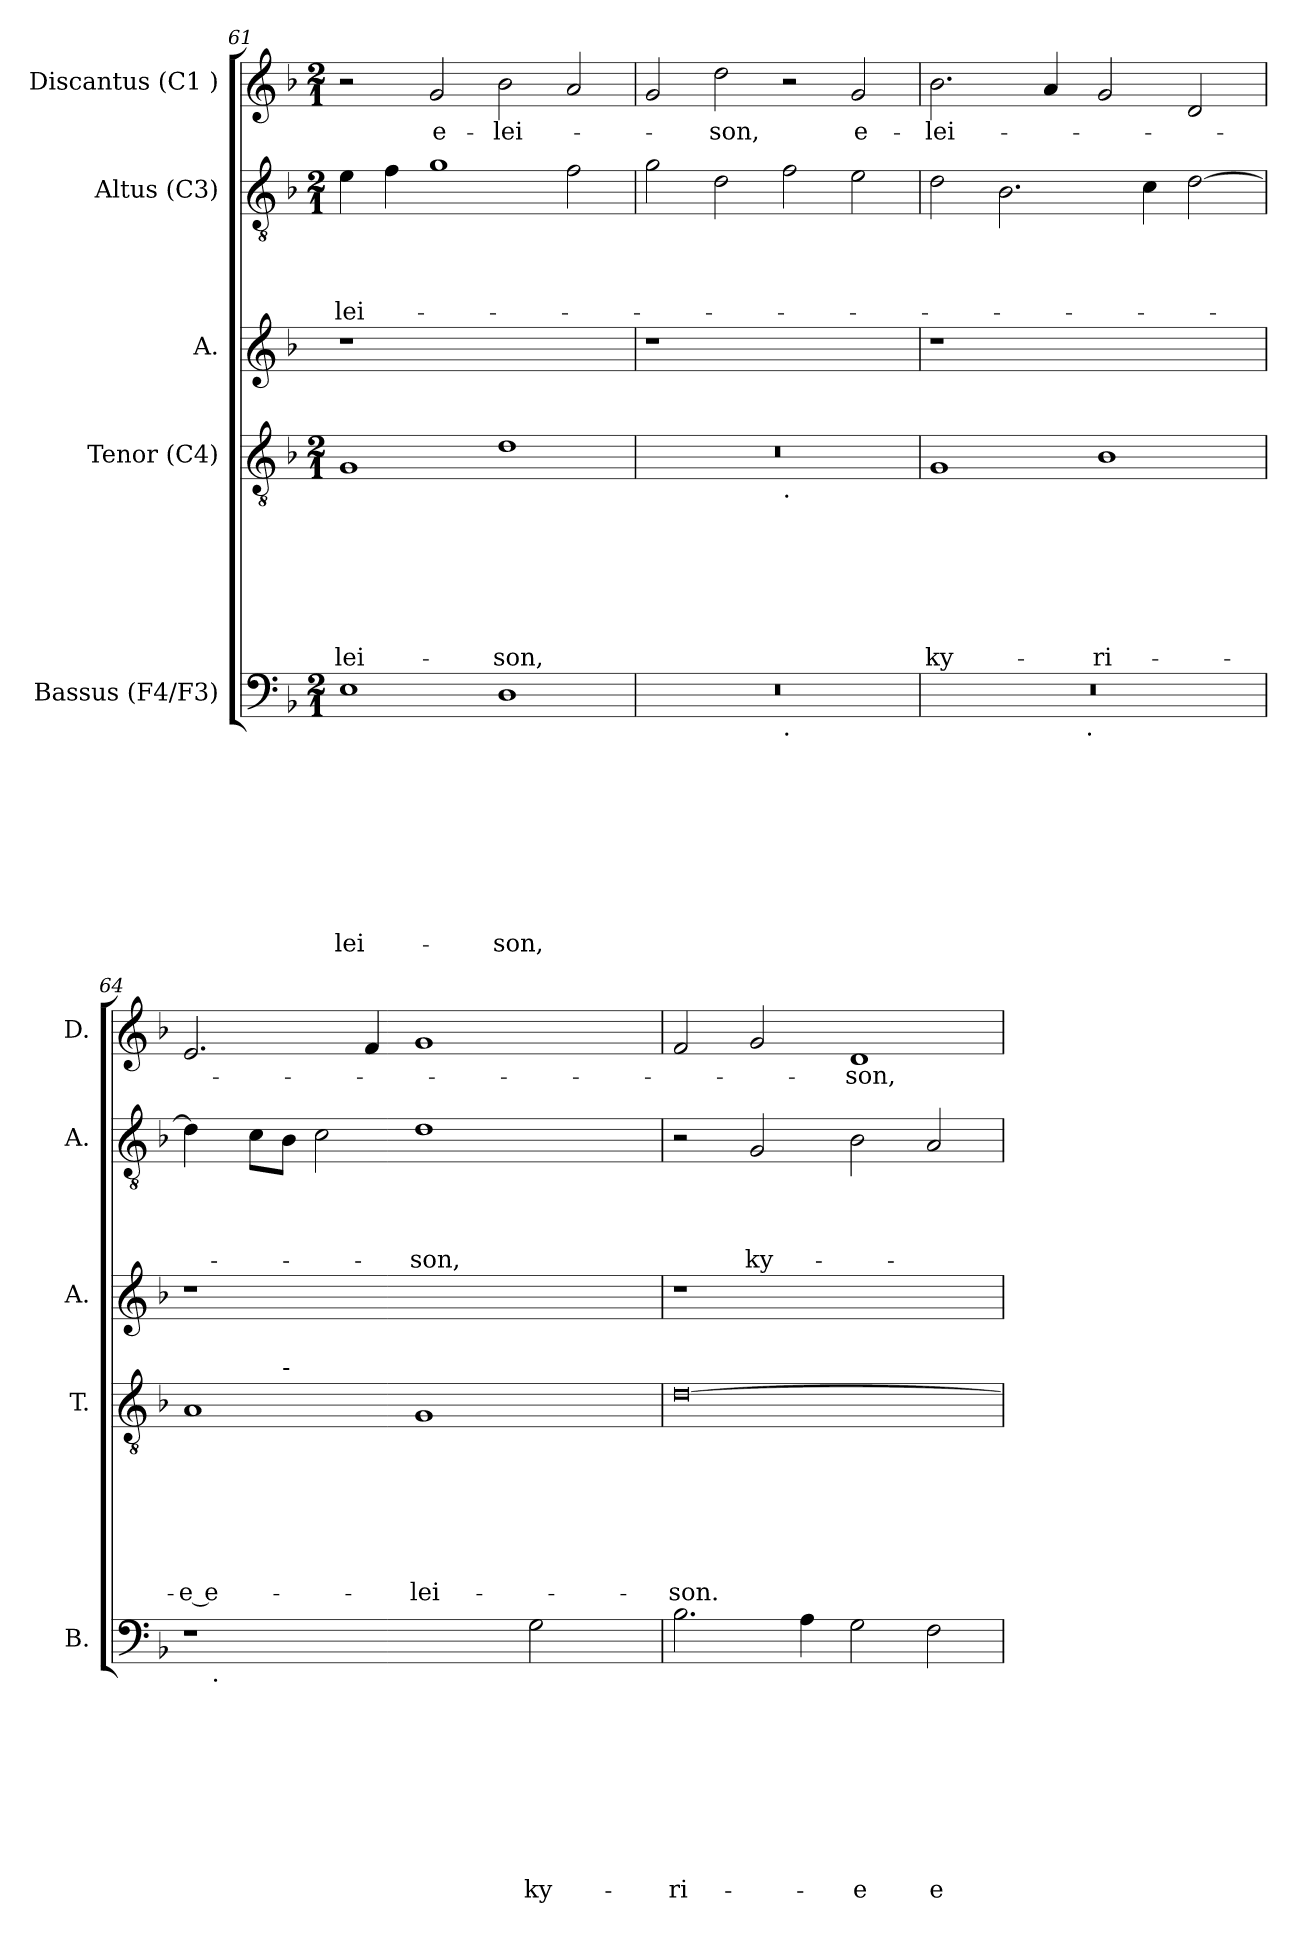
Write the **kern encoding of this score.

**kern	**text	**text	**text	**text	**text	**text	**text	**text	**text	**kern	**text	**text	**text	**text	**text	**text	**text	**kern	**kern	**text	**text	**text	**text	**kern	**text
*part5	*part5	*part5	*part5	*part5	*part5	*part5	*part5	*part5	*part5	*part4	*part4	*part4	*part4	*part4	*part4	*part4	*part4	*part3	*part2	*part2	*part2	*part2	*part2	*part1	*part1
*staff5	*staff5	*staff5	*staff5	*staff5	*staff5	*staff5	*staff5	*staff5	*staff5	*staff4	*staff4	*staff4	*staff4	*staff4	*staff4	*staff4	*staff4	*staff3	*staff2	*staff2	*staff2	*staff2	*staff2	*staff1	*staff1
*I"Bassus (F4/F3)	*	*	*	*	*	*	*	*	*	*I"Tenor (C4)	*	*	*	*	*	*	*	*I"A.	*I"Altus (C3)	*	*	*	*	*I"Discantus (C1 )	*
*I'B.	*	*	*	*	*	*	*	*	*	*I'T.	*	*	*	*	*	*	*	*I'A.	*I'A.	*	*	*	*	*I'D.	*
*clefF4	*	*	*	*	*	*	*	*	*	*clefGv2	*	*	*	*	*	*	*	*clefG2	*clefGv2	*	*	*	*	*clefG2	*
*k[b-]	*	*	*	*	*	*	*	*	*	*k[b-]	*	*	*	*	*	*	*	*k[b-]	*k[b-]	*	*	*	*	*k[b-]	*
*F:	*	*	*	*	*	*	*	*	*	*F:	*	*	*	*	*	*	*	*F:	*F:	*	*	*	*	*F:	*
*M2/1	*	*	*	*	*	*	*	*	*	*M2/1	*	*	*	*	*	*	*	*	*M2/1	*	*	*	*	*M2/1	*
=61	=61	=61	=61	=61	=61	=61	=61	=61	=61	=61	=61	=61	=61	=61	=61	=61	=61	=61	=61	=61	=61	=61	=61	=61	=61
!	!	!	!	!	!	!	!	!	!LO:LY:b	!	!	!	!	!	!	!	!LO:LY:b	!	!	!	!	!	!LO:LY:b	!	!
1E	.	.	.	.	.	.	.	.	-lei-	1G	.	.	.	.	.	.	-lei-	1r	4e\	.	.	.	-lei-	2r	.
.	.	.	.	.	.	.	.	.	.	.	.	.	.	.	.	.	.	.	4f\	.	.	.	.	.	.
!	!	!	!	!	!	!	!	!	!	!	!	!	!	!	!	!	!	!	!	!	!	!	!	!	!LO:LY:b
.	.	.	.	.	.	.	.	.	.	.	.	.	.	.	.	.	.	.	1g	.	.	.	.	2g/	e-
!	!	!	!	!	!	!	!	!	!LO:LY:b	!	!	!	!	!	!	!	!LO:LY:b	!	!	!	!	!	!	!	!LO:LY:b
1D	.	.	.	.	.	.	.	.	-son,	1d	.	.	.	.	.	.	-son,	1ryy	.	.	.	.	.	2b-\	-lei-
.	.	.	.	.	.	.	.	.	.	.	.	.	.	.	.	.	.	.	2f\	.	.	.	.	2a/	.
=62	=62	=62	=62	=62	=62	=62	=62	=62	=62	=62	=62	=62	=62	=62	=62	=62	=62	=62	=62	=62	=62	=62	=62	=62	=62
*^	*	*	*	*	*	*	*	*	*	*^	*	*	*	*	*	*	*	*	*	*	*	*	*	*	*
0r	1ryy	.	.	.	.	.	.	.	.	.	0r	1ryy	.	.	.	.	.	.	.	1r	2g\	.	.	.	.	2g/	.
!	!	!	!	!	!	!	!	!	!	!	!	!	!	!	!	!	!	!	!	!	!	!	!	!	!	!	!LO:LY:b
.	.	.	.	.	.	.	.	.	.	.	.	.	.	.	.	.	.	.	.	.	2d\	.	.	.	.	2dd\	-son,
!	!	!	!	!	!	!	!	!	!	!	!	!LO:TX:b:t=.	!	!	!	!	!	!	!	!	!	!	!	!	!	!	!
!	!LO:TX:b:t=.	!	!	!	!	!	!	!	!	!	!	!	!	!	!	!	!	!	!	!	!	!	!	!	!	!	!
.	1ryy	.	.	.	.	.	.	.	.	.	.	1ryy	.	.	.	.	.	.	.	1ryy	2f\	.	.	.	.	2r	.
!	!	!	!	!	!	!	!	!	!	!	!	!	!	!	!	!	!	!	!	!	!	!	!	!	!	!	!LO:LY:b
.	.	.	.	.	.	.	.	.	.	.	.	.	.	.	.	.	.	.	.	.	2e\	.	.	.	.	2g/	e-
=63	=63	=63	=63	=63	=63	=63	=63	=63	=63	=63	=63	=63	=63	=63	=63	=63	=63	=63	=63	=63	=63	=63	=63	=63	=63	=63	=63
!	!	!	!	!	!	!	!	!	!	!	!	!	!	!	!	!	!	!	!LO:LY:b	!	!	!	!	!	!	!	!LO:LY:b
*	*	*	*	*	*	*	*	*	*	*	*v	*v	*	*	*	*	*	*	*	*	*	*	*	*	*	*	*
0r	2ryy	.	.	.	.	.	.	.	.	.	1G	.	.	.	.	.	.	ky-	1r	2d\	.	.	.	.	2.b-\	-lei-
.	4...ryy	.	.	.	.	.	.	.	.	.	.	.	.	.	.	.	.	.	.	2.B-\	.	.	.	.	.	.
.	.	.	.	.	.	.	.	.	.	.	.	.	.	.	.	.	.	.	.	.	.	.	.	.	4a/	.
!	!LO:TX:b:t=.	!	!	!	!	!	!	!	!	!	!	!	!	!	!	!	!	!	!	!	!	!	!	!	!	!
.	1ryy	.	.	.	.	.	.	.	.	.	.	.	.	.	.	.	.	.	.	.	.	.	.	.	.	.
!	!	!	!	!	!	!	!	!	!	!	!	!	!	!	!	!	!	!LO:LY:b	!	!	!	!	!	!	!	!
.	.	.	.	.	.	.	.	.	.	.	1B-	.	.	.	.	.	.	-ri-	1ryy	.	.	.	.	.	2g/	.
.	.	.	.	.	.	.	.	.	.	.	.	.	.	.	.	.	.	.	.	4c\	.	.	.	.	.	.
.	.	.	.	.	.	.	.	.	.	.	.	.	.	.	.	.	.	.	.	[>2d\	.	.	.	.	2d/	.
.	32ryy	.	.	.	.	.	.	.	.	.	.	.	.	.	.	.	.	.	.	.	.	.	.	.	.	.
!!LO:PB:g=z
=64	=64	=64	=64	=64	=64	=64	=64	=64	=64	=64	=64	=64	=64	=64	=64	=64	=64	=64	=64	=64	=64	=64	=64	=64	=64	=64
!	!	!	!	!	!	!	!	!	!	!	!	!	!	!	!	!	!	!LO:LY:b:rj	!	!	!	!	!	!	!	!
*	*	*	*	*	*	*	*	*	*	*	*^	*	*	*	*	*	*	*	*	*	*	*	*	*	*	*
1r	16.ryy	.	.	.	.	.	.	.	.	.	1A	4.ryy	.	.	.	.	.	.	-e e-	1r	4d\]	.	.	.	.	2.e/	.
!	!LO:TX:b:t=.	!	!	!	!	!	!	!	!	!	!	!	!	!	!	!	!	!	!	!	!	!	!	!	!	!	!
.	1ryy	.	.	.	.	.	.	.	.	.	.	.	.	.	.	.	.	.	.	.	.	.	.	.	.	.	.
.	.	.	.	.	.	.	.	.	.	.	.	.	.	.	.	.	.	.	.	.	8c\L	.	.	.	.	.	.
!	!	!	!	!	!	!	!	!	!	!	!	!LO:TX:a:t=-	!	!	!	!	!	!	!	!	!	!	!	!	!	!	!
.	.	.	.	.	.	.	.	.	.	.	.	1ryy	.	.	.	.	.	.	.	.	8B-\J	.	.	.	.	.	.
.	.	.	.	.	.	.	.	.	.	.	.	.	.	.	.	.	.	.	.	.	2c\	.	.	.	.	.	.
.	.	.	.	.	.	.	.	.	.	.	.	.	.	.	.	.	.	.	.	.	.	.	.	.	.	4f/	.
!	!	!	!	!	!	!	!	!	!	!	!	!	!	!	!	!	!	!	!LO:LY:b	!	!	!	!	!	!LO:LY:b	!	!
2ryy	.	.	.	.	.	.	.	.	.	.	1G	.	.	.	.	.	.	.	-lei-	1ryy	1d	.	.	.	-son,	1g	.
.	2ryy	.	.	.	.	.	.	.	.	.	.	.	.	.	.	.	.	.	.	.	.	.	.	.	.	.	.
.	.	.	.	.	.	.	.	.	.	.	.	2ryy	.	.	.	.	.	.	.	.	.	.	.	.	.	.	.
!	!	!	!	!	!	!	!	!	!	!LO:LY:b	!	!	!	!	!	!	!	!	!	!	!	!	!	!	!	!	!
2G\	.	.	.	.	.	.	.	.	.	ky-	.	.	.	.	.	.	.	.	.	.	.	.	.	.	.	.	.
.	4ryy	.	.	.	.	.	.	.	.	.	.	.	.	.	.	.	.	.	.	.	.	.	.	.	.	.	.
.	8ryy	.	.	.	.	.	.	.	.	.	.	.	.	.	.	.	.	.	.	.	.	.	.	.	.	.	.
.	.	.	.	.	.	.	.	.	.	.	.	8ryy	.	.	.	.	.	.	.	.	.	.	.	.	.	.	.
.	32ryy	.	.	.	.	.	.	.	.	.	.	.	.	.	.	.	.	.	.	.	.	.	.	.	.	.	.
=65	=65	=65	=65	=65	=65	=65	=65	=65	=65	=65	=65	=65	=65	=65	=65	=65	=65	=65	=65	=65	=65	=65	=65	=65	=65	=65	=65
!	!	!	!	!	!	!	!	!	!	!LO:LY:b	!	!	!	!	!	!	!	!	!LO:LY:b	!	!	!	!	!	!	!	!
*v	*v	*	*	*	*	*	*	*	*	*	*	*	*	*	*	*	*	*	*	*	*	*	*	*	*	*	*
*	*	*	*	*	*	*	*	*	*	*v	*v	*	*	*	*	*	*	*	*	*	*	*	*	*	*	*
2.B-\	.	.	.	.	.	.	.	.	-ri-	[>0d	.	.	.	.	.	.	-son.	1r	2r	.	.	.	.	2f/	.
!	!	!	!	!	!	!	!	!	!	!	!	!	!	!	!	!	!	!	!	!	!	!	!LO:LY:b	!	!
.	.	.	.	.	.	.	.	.	.	.	.	.	.	.	.	.	.	.	2G/	.	.	.	ky-	2g/	.
4A\	.	.	.	.	.	.	.	.	.	.	.	.	.	.	.	.	.	.	.	.	.	.	.	.	.
!	!	!	!	!	!	!	!	!	!LO:LY:b	!	!	!	!	!	!	!	!	!	!	!	!	!	!	!	!LO:LY:b
2G\	.	.	.	.	.	.	.	.	-e	.	.	.	.	.	.	.	.	1ryy	2B-\	.	.	.	.	1d	-son,
!	!	!	!	!	!	!	!	!	!LO:LY:b	!	!	!	!	!	!	!	!	!	!	!	!	!	!	!	!
2F\	.	.	.	.	.	.	.	.	e-	.	.	.	.	.	.	.	.	.	2A/	.	.	.	.	.	.
=	=	=	=	=	=	=	=	=	=	=	=	=	=	=	=	=	=	=	=	=	=	=	=	=	=
*-	*-	*-	*-	*-	*-	*-	*-	*-	*-	*-	*-	*-	*-	*-	*-	*-	*-	*-	*-	*-	*-	*-	*-	*-	*-
